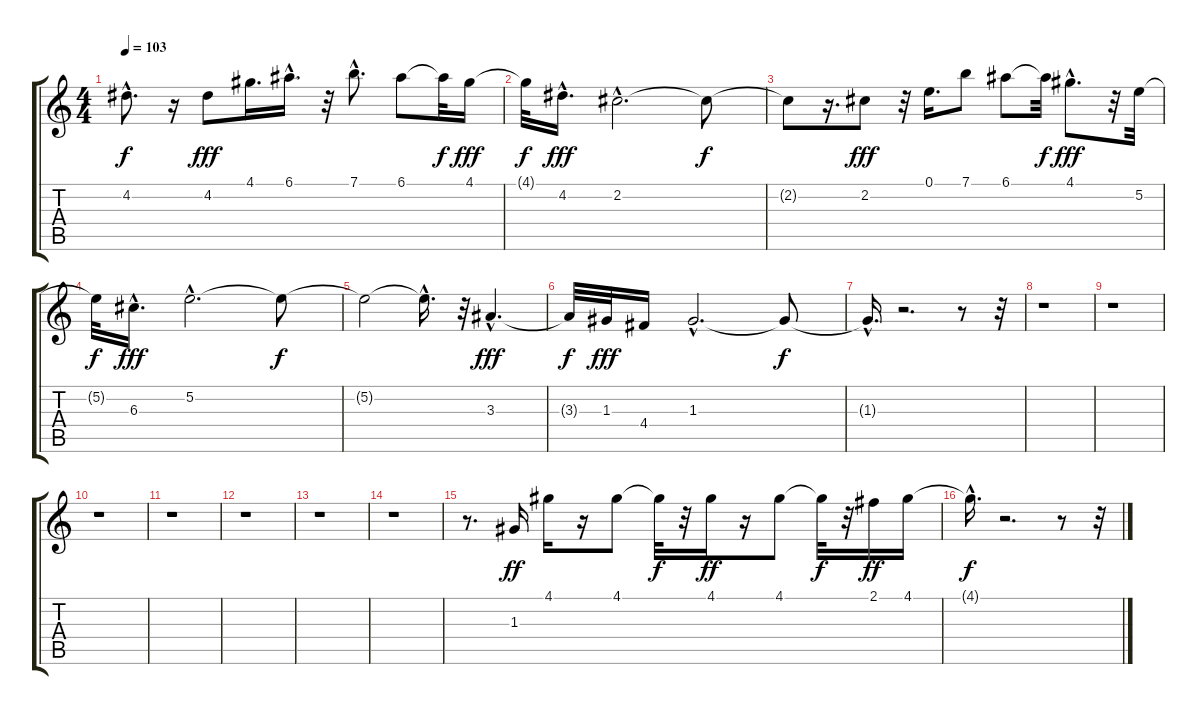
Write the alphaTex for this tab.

\track "" {instrument overdrivenguitar}
\staff {score tabs}
\tuning (E4 B3 G3 D3 A2 E2) {hide}
\ts (4 4)
\tempo 103
\clef g2
\ks c
4.2{hac t}.8{d dy f} r.16 4.2.8{dy fff} 4.1.16{d} 6.1{hac}.16{d} r.32 7.1{hac}.8{d} 6.1.8 6.1{t}.32{dy f} 4.1.16{dy fff} |
4.1{t}.32{dy f} 4.2{hac}.16{d dy fff} 2.2{hac}.2{d} 2.2{t}.8{dy f} |
2.2{t}.8 r.16{d} 2.2.8{dy fff} r.32 0.1.16{d} 7.1.8 6.1.8 6.1{t}.32{dy f} 4.1{hac}.8{d dy fff} r.32 5.2.32 |
5.2{t}.32{dy f} 6.3{hac}.16{d dy fff} 5.2{hac}.2{d} 5.2{t}.8{dy f} |
5.2{t}.2 5.2{hac t}.16{d} r.32 3.3{hac}.4{d dy fff} |
3.3{t}.32{dy f} 1.3.32{dy fff} 4.4.16 1.3{hac}.2{d} 1.3{t}.8{dy f} |
1.3{hac t}.16{d} r.2{d} r.8 r.32 |
r.1 |
r.1 |
r.1 |
r.1 |
r.1 |
r.1 |
r.1 |
r.8{d} 1.3.16{dy ff} 4.1.16 r.16 4.1.8 4.1{t}.32{dy f} r.32 4.1.16{dy ff} r.16 4.1.8 4.1{t}.32{dy f} r.32 2.1.16{dy ff} 4.1.16 |
4.1{hac t}.16{d dy f} r.2{d} r.8 r.32
